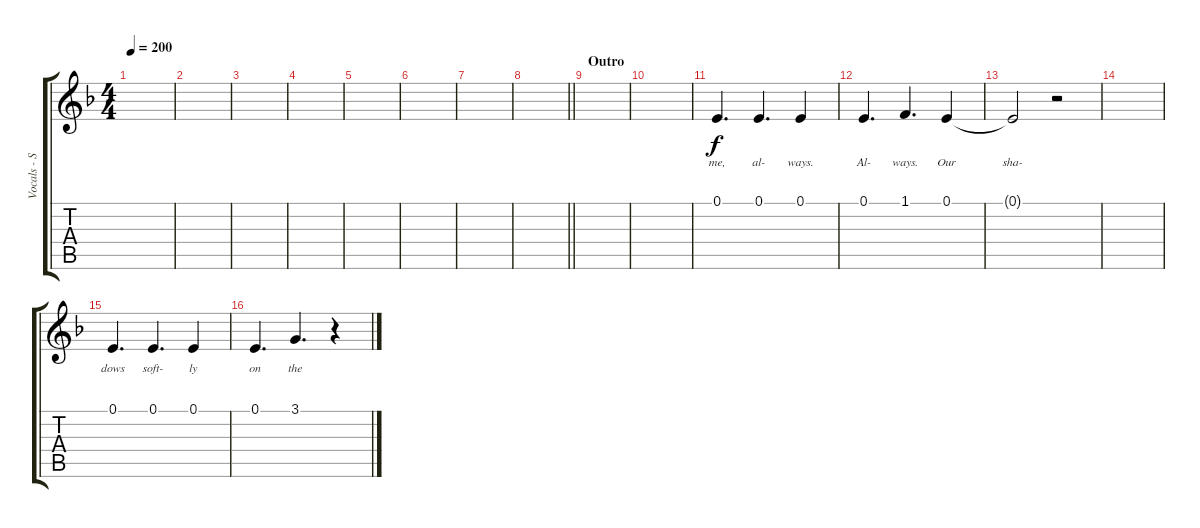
\track ("Vocals - Simon Neil" "Vocals - S") {instrument altosax}
\staff {score tabs}
\tuning (E4 B3 G3 D3 A2 E2) {hide}
\ts (4 4)
\tempo 200
\clef g2
\ks f
|
|
|
|
|
|
|
\barLineRight lightlight
|
\section ("" "Outro")
|
|
0.1.4{d lyrics (0 "me,") lyrics (1 "") lyrics (2 "") lyrics (3 "") lyrics (4 "")} 0.1.4{d lyrics (0 "al-") lyrics (1 "") lyrics (2 "") lyrics (3 "") lyrics (4 "")} 0.1.4{lyrics (0 "ways.") lyrics (1 "") lyrics (2 "") lyrics (3 "") lyrics (4 "")} |
0.1.4{d lyrics (0 "Al-") lyrics (1 "") lyrics (2 "") lyrics (3 "") lyrics (4 "")} 1.1.4{d lyrics (0 "ways.") lyrics (1 "") lyrics (2 "") lyrics (3 "") lyrics (4 "")} 0.1.4{lyrics (0 "Our") lyrics (1 "") lyrics (2 "") lyrics (3 "") lyrics (4 "")} |
0.1{t}.2{lyrics (0 "sha-") lyrics (1 "") lyrics (2 "") lyrics (3 "") lyrics (4 "")} r.2 |
|
0.1.4{d lyrics (0 "dows") lyrics (1 "") lyrics (2 "") lyrics (3 "") lyrics (4 "")} 0.1.4{d lyrics (0 "soft-") lyrics (1 "") lyrics (2 "") lyrics (3 "") lyrics (4 "")} 0.1.4{lyrics (0 "ly") lyrics (1 "") lyrics (2 "") lyrics (3 "") lyrics (4 "")} |
0.1.4{d lyrics (0 "on") lyrics (1 "") lyrics (2 "") lyrics (3 "") lyrics (4 "")} 3.1.4{d lyrics (0 "the") lyrics (1 "") lyrics (2 "") lyrics (3 "") lyrics (4 "")} r.4
